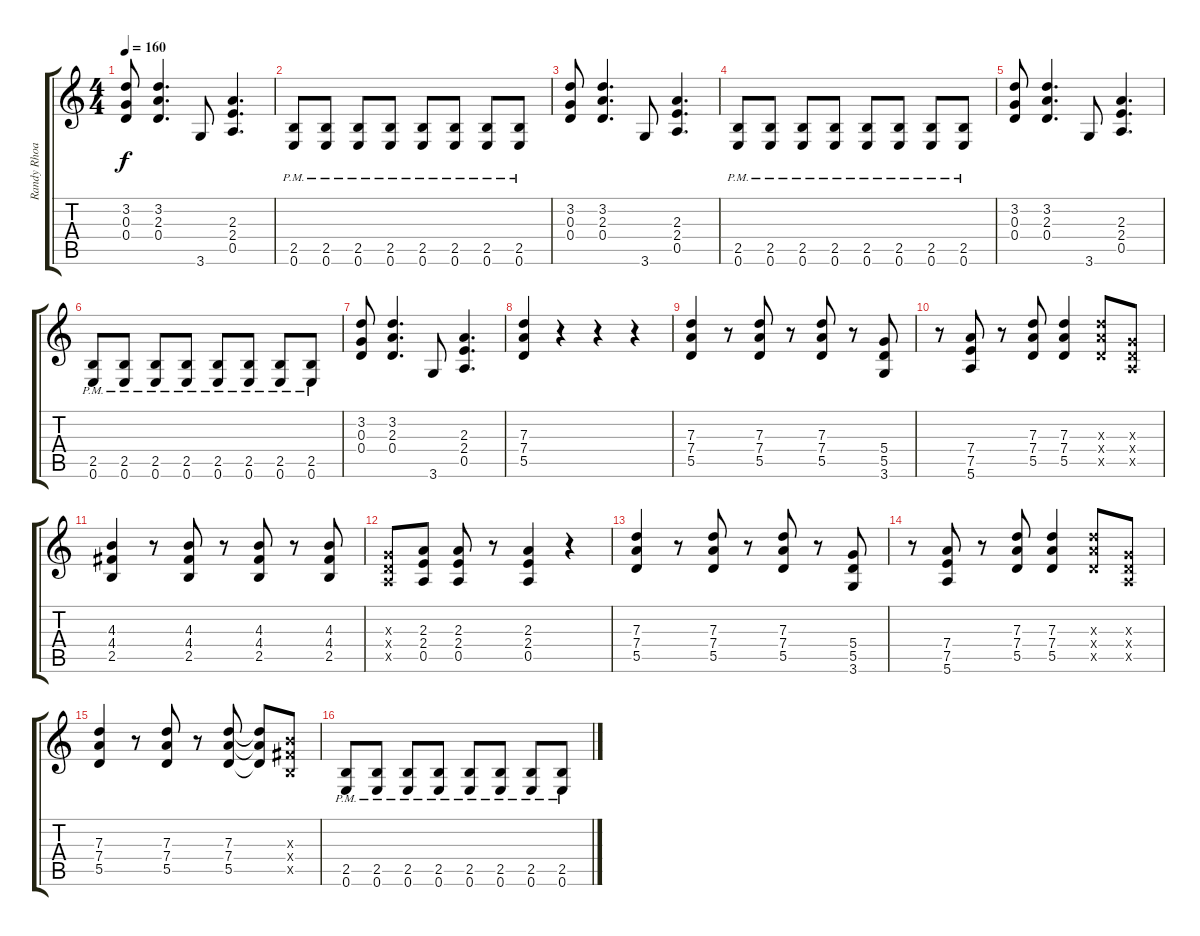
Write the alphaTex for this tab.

\track ("Randy Rhoads" "Randy Rhoa") {instrument overdrivenguitar}
\staff {score tabs}
\tuning (E4 B3 G3 D3 A2 E2) {hide}
\ts (4 4)
\tempo 160
\clef g2
\ks c
(3.2 0.3 0.4).8{dy f} (3.2 2.3 0.4).4{d} 3.6.8 (2.3 2.4 0.5).4{d} |
(2.5 0.6{pm}).8 (2.5 0.6{pm}).8 (2.5 0.6{pm}).8 (2.5 0.6{pm}).8 (2.5 0.6{pm}).8 (2.5 0.6{pm}).8 (2.5 0.6{pm}).8 (2.5 0.6{pm}).8 |
(3.2 0.3 0.4).8 (3.2 2.3 0.4).4{d} 3.6.8 (2.3 2.4 0.5).4{d} |
(2.5 0.6{pm}).8 (2.5 0.6{pm}).8 (2.5 0.6{pm}).8 (2.5 0.6{pm}).8 (2.5 0.6{pm}).8 (2.5 0.6{pm}).8 (2.5 0.6{pm}).8 (2.5 0.6{pm}).8 |
(3.2 0.3 0.4).8 (3.2 2.3 0.4).4{d} 3.6.8 (2.3 2.4 0.5).4{d} |
(2.5 0.6{pm}).8 (2.5 0.6{pm}).8 (2.5 0.6{pm}).8 (2.5 0.6{pm}).8 (2.5 0.6{pm}).8 (2.5 0.6{pm}).8 (2.5 0.6{pm}).8 (2.5 0.6{pm}).8 |
(3.2 0.3 0.4).8 (3.2 2.3 0.4).4{d} 3.6.8 (2.3 2.4 0.5).4{d} |
(7.3 7.4 5.5).4 r.4 r.4 r.4 |
(7.3 7.4 5.5).4 r.8 (7.3 7.4 5.5).8 r.8 (7.3 7.4 5.5).8 r.8 (5.4 5.5 3.6).8 |
r.8 (7.4 7.5 5.6).8 r.8 (7.3 7.4 5.5).8 (7.3 7.4 5.5).4 (7.3{x} 7.4{x} 5.5{x}).8 (0.3{x} 0.4{x} 0.5{x}).8 |
(4.3 4.4 2.5).4 r.8 (4.3 4.4 2.5).8 r.8 (4.3 4.4 2.5).8 r.8 (4.3 4.4 2.5).8 |
(0.3{x} 0.4{x} 0.5{x}).8 (2.3 2.4 0.5).8 (2.3 2.4 0.5).8 r.8 (2.3 2.4 0.5).4 r.4 |
(7.3 7.4 5.5).4 r.8 (7.3 7.4 5.5).8 r.8 (7.3 7.4 5.5).8 r.8 (5.4 5.5 3.6).8 |
r.8 (7.4 7.5 5.6).8 r.8 (7.3 7.4 5.5).8 (7.3 7.4 5.5).4 (7.3{x} 7.4{x} 5.5{x}).8 (0.3{x} 0.4{x} 0.5{x}).8 |
(7.3 7.4 5.5).4 r.8 (7.3 7.4 5.5).8 r.8 (7.3 7.4 5.5).8 (7.3{t} 7.4{t} 5.5{t}).8 (4.3{x} 4.4{x} 2.5{x}).8 |
(2.5 0.6{pm}).8 (2.5 0.6{pm}).8 (2.5 0.6{pm}).8 (2.5 0.6{pm}).8 (2.5 0.6{pm}).8 (2.5 0.6{pm}).8 (2.5 0.6{pm}).8 (2.5{ss} 0.6{pm}).8
